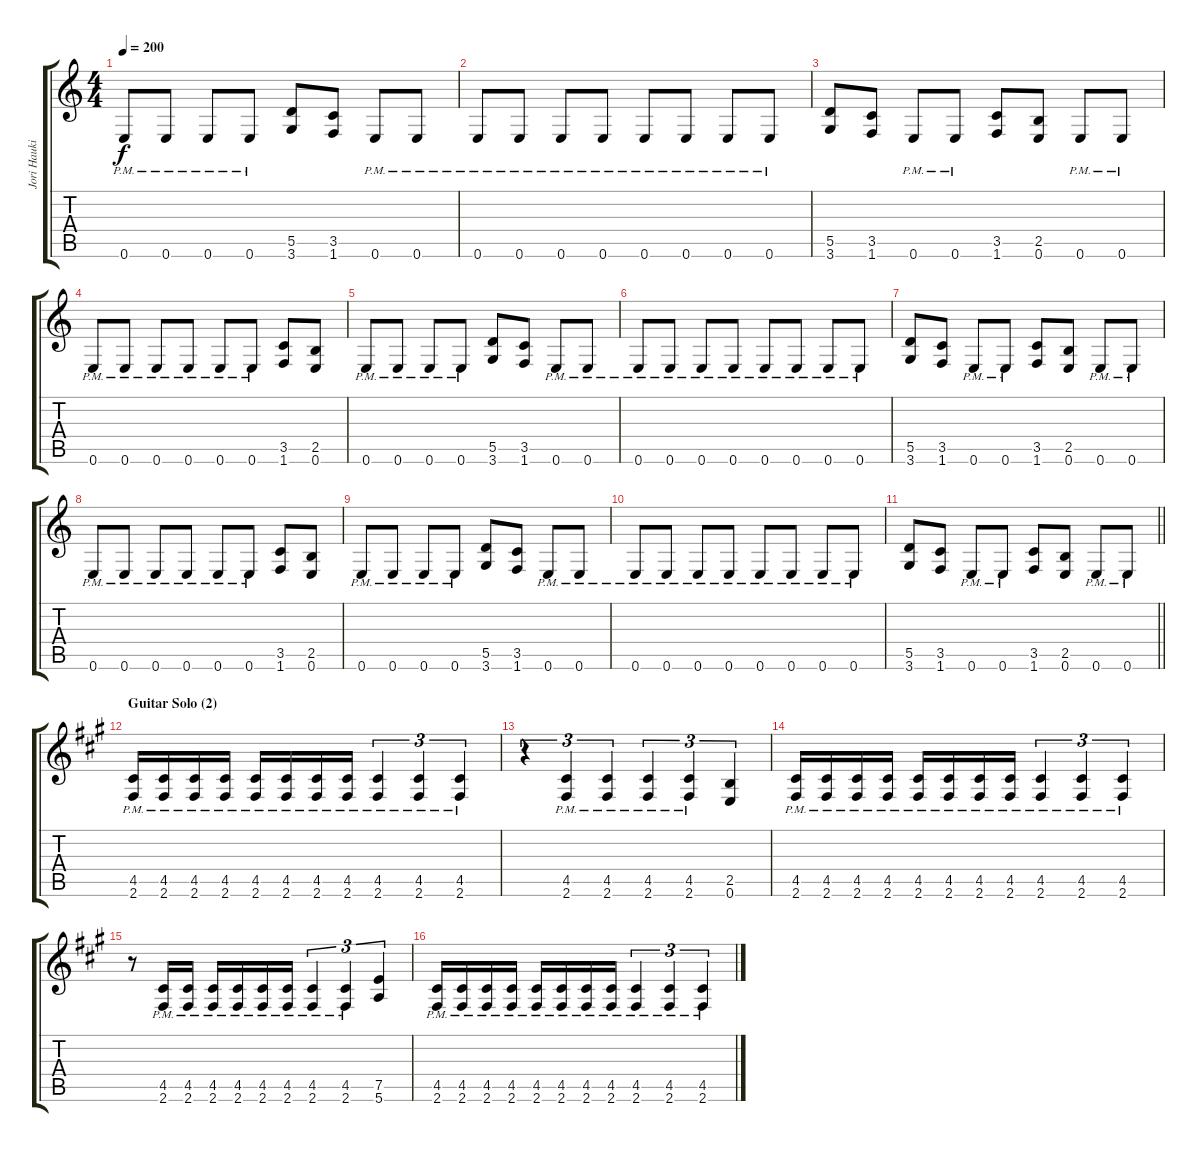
\track ("Jori Haukio (guitar)" "Jori Hauki") {instrument distortionguitar}
\staff {score tabs}
\tuning (E4 B3 G3 D3 A2 E2) {hide}
\ts (4 4)
\tempo 200
\clef g2
\ks aminor
0.6{pm}.8{dy f} 0.6{pm}.8 0.6{pm}.8 0.6{pm}.8 (5.5 3.6).8 (3.5 1.6).8 0.6{pm}.8 0.6{pm}.8 |
0.6{pm}.8 0.6{pm}.8 0.6{pm}.8 0.6{pm}.8 0.6{pm}.8 0.6{pm}.8 0.6{pm}.8 0.6{pm}.8 |
(5.5 3.6).8 (3.5 1.6).8 0.6{pm}.8 0.6{pm}.8 (3.5 1.6).8 (2.5 0.6).8 0.6{pm}.8 0.6{pm}.8 |
0.6{pm}.8 0.6{pm}.8 0.6{pm}.8 0.6{pm}.8 0.6{pm}.8 0.6{pm}.8 (3.5 1.6).8 (2.5 0.6).8 |
0.6{pm}.8 0.6{pm}.8 0.6{pm}.8 0.6{pm}.8 (5.5 3.6).8 (3.5 1.6).8 0.6{pm}.8 0.6{pm}.8 |
0.6{pm}.8 0.6{pm}.8 0.6{pm}.8 0.6{pm}.8 0.6{pm}.8 0.6{pm}.8 0.6{pm}.8 0.6{pm}.8 |
(5.5 3.6).8 (3.5 1.6).8 0.6{pm}.8 0.6{pm}.8 (3.5 1.6).8 (2.5 0.6).8 0.6{pm}.8 0.6{pm}.8 |
0.6{pm}.8 0.6{pm}.8 0.6{pm}.8 0.6{pm}.8 0.6{pm}.8 0.6{pm}.8 (3.5 1.6).8 (2.5 0.6).8 |
0.6{pm}.8 0.6{pm}.8 0.6{pm}.8 0.6{pm}.8 (5.5 3.6).8 (3.5 1.6).8 0.6{pm}.8 0.6{pm}.8 |
0.6{pm}.8 0.6{pm}.8 0.6{pm}.8 0.6{pm}.8 0.6{pm}.8 0.6{pm}.8 0.6{pm}.8 0.6{pm}.8 |
\barLineRight lightlight
(5.5 3.6).8 (3.5 1.6).8 0.6{pm}.8 0.6{pm}.8 (3.5 1.6).8 (2.5 0.6).8 0.6{pm}.8 0.6{pm}.8 |
\section ("" "Guitar Solo (2)")
\ks f#minor
(4.5{pm} 2.6{pm}).16 (4.5{pm} 2.6{pm}).16 (4.5{pm} 2.6{pm}).16 (4.5{pm} 2.6{pm}).16 (4.5{pm} 2.6{pm}).16 (4.5{pm} 2.6{pm}).16 (4.5{pm} 2.6{pm}).16 (4.5{pm} 2.6{pm}).16 (4.5{pm} 2.6{pm}).4{tu (3 2)} (4.5{pm} 2.6{pm}).4{tu (3 2)} (4.5{pm} 2.6{pm}).4{tu (3 2)} |
r.4{tu (3 2)} (4.5{pm} 2.6{pm}).4{tu (3 2)} (4.5{pm} 2.6{pm}).4{tu (3 2)} (4.5{pm} 2.6{pm}).4{tu (3 2)} (4.5{pm} 2.6{pm}).4{tu (3 2)} (2.5 0.6).4{tu (3 2)} |
(4.5{pm} 2.6{pm}).16 (4.5{pm} 2.6{pm}).16 (4.5{pm} 2.6{pm}).16 (4.5{pm} 2.6{pm}).16 (4.5{pm} 2.6{pm}).16 (4.5{pm} 2.6{pm}).16 (4.5{pm} 2.6{pm}).16 (4.5{pm} 2.6{pm}).16 (4.5{pm} 2.6{pm}).4{tu (3 2)} (4.5{pm} 2.6{pm}).4{tu (3 2)} (4.5{pm} 2.6{pm}).4{tu (3 2)} |
r.8 (4.5{pm} 2.6{pm}).16 (4.5{pm} 2.6{pm}).16 (4.5{pm} 2.6{pm}).16 (4.5{pm} 2.6{pm}).16 (4.5{pm} 2.6{pm}).16 (4.5{pm} 2.6{pm}).16 (4.5{pm} 2.6{pm}).4{tu (3 2)} (4.5{pm} 2.6{pm}).4{tu (3 2)} (7.5 5.6).4{tu (3 2)} |
(4.5{pm} 2.6{pm}).16 (4.5{pm} 2.6{pm}).16 (4.5{pm} 2.6{pm}).16 (4.5{pm} 2.6{pm}).16 (4.5{pm} 2.6{pm}).16 (4.5{pm} 2.6{pm}).16 (4.5{pm} 2.6{pm}).16 (4.5{pm} 2.6{pm}).16 (4.5{pm} 2.6{pm}).4{tu (3 2)} (4.5{pm} 2.6{pm}).4{tu (3 2)} (4.5{pm} 2.6{pm}).4{tu (3 2)}
